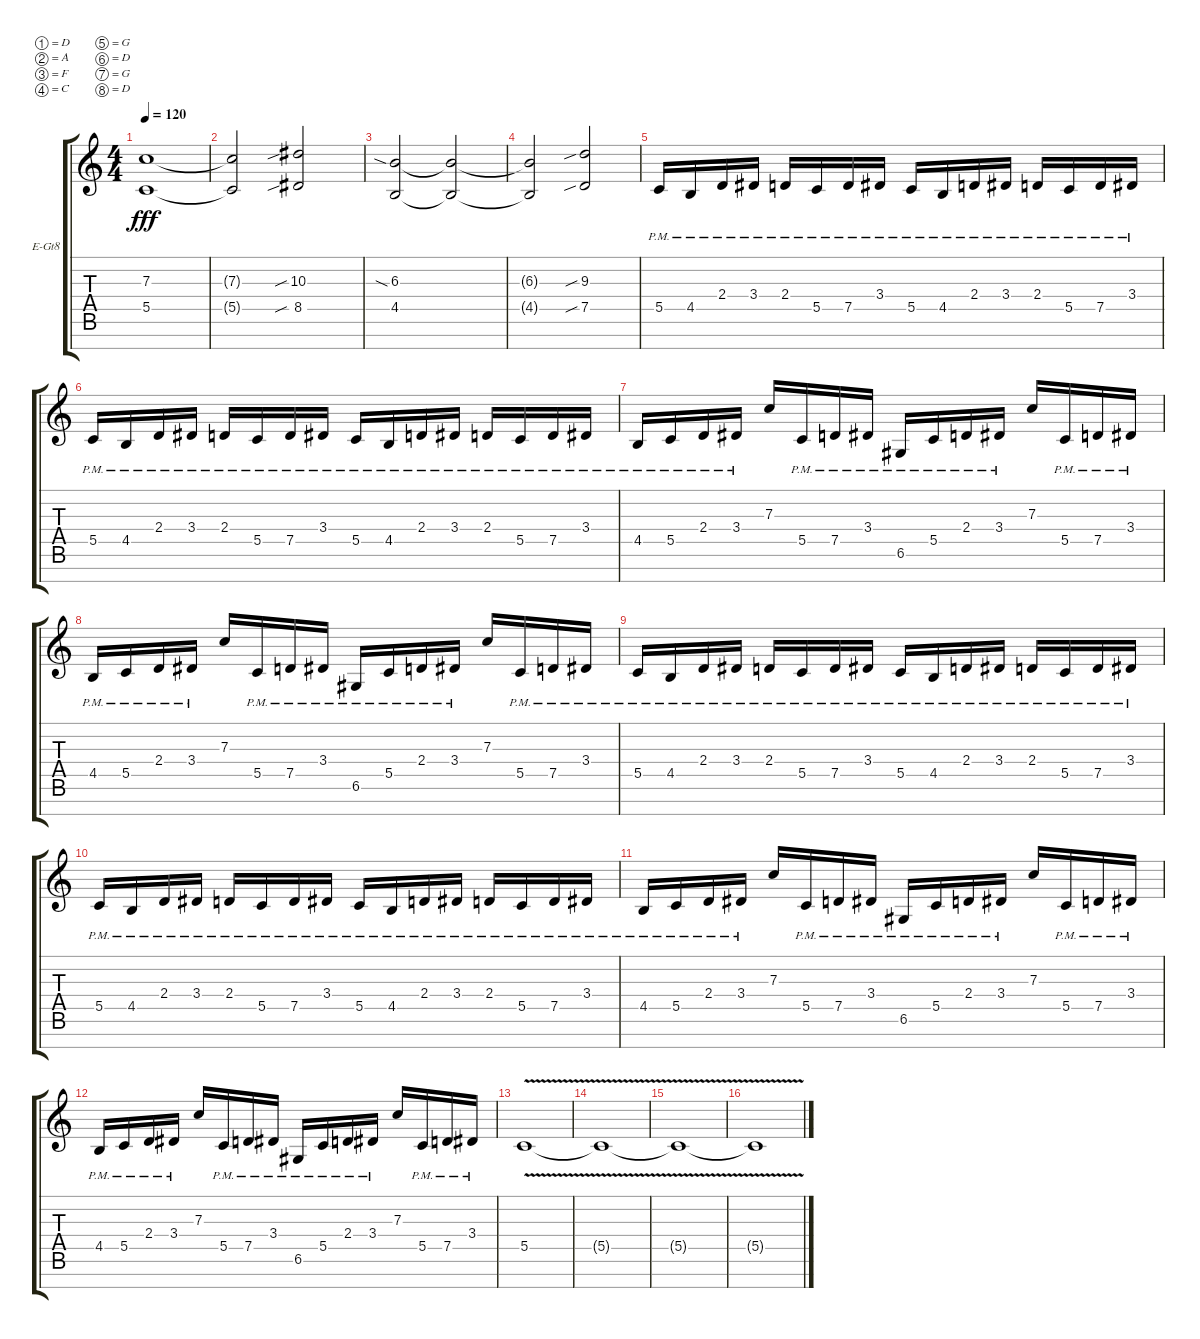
\bracketExtendMode groupsimilarinstruments
\firstSystemTrackNameOrientation horizontal
\otherSystemsTrackNameOrientation horizontal
\track ("Jae" "E-Gt8") {instrument distortionguitar}
\staff {score tabs}
\tuning (D4 A3 F3 C3 G2 D2 G1 D1)
\ts (4 4)
\tempo 120
\clef g2
\ks c
(5.5 7.3).1{dy fff} |
(7.3{t} 5.5{t}).2 (10.3{sib} 8.5{sib}).2 |
(4.5 6.3{sia}).2 (4.5{t} 6.3{t}).2 |
(6.3{t} 4.5{t}).2 (9.3{sib} 7.5{sib}).2 |
5.5{pm}.16 4.5{pm}.16 2.4{pm}.16 3.4{pm}.16 2.4{pm}.16 5.5{pm}.16 7.5{pm}.16 3.4{pm}.16 5.5{pm}.16 4.5{pm}.16 2.4{pm}.16 3.4{pm}.16 2.4{pm}.16 5.5{pm}.16 7.5{pm}.16 3.4{pm}.16 |
5.5{pm}.16 4.5{pm}.16 2.4{pm}.16 3.4{pm}.16 2.4{pm}.16 5.5{pm}.16 7.5{pm}.16 3.4{pm}.16 5.5{pm}.16 4.5{pm}.16 2.4{pm}.16 3.4{pm}.16 2.4{pm}.16 5.5{pm}.16 7.5{pm}.16 3.4{pm}.16 |
4.5{pm}.16 5.5{pm}.16 2.4{pm}.16 3.4{pm}.16 7.3.16 5.5{pm}.16 7.5{pm}.16 3.4{pm}.16 6.6{pm}.16 5.5{pm}.16 2.4{pm}.16 3.4{pm}.16 7.3.16 5.5{pm}.16 7.5{pm}.16 3.4{pm}.16 |
4.5{pm}.16 5.5{pm}.16 2.4{pm}.16 3.4{pm}.16 7.3.16 5.5{pm}.16 7.5{pm}.16 3.4{pm}.16 6.6{pm}.16 5.5{pm}.16 2.4{pm}.16 3.4{pm}.16 7.3.16 5.5{pm}.16 7.5{pm}.16 3.4{pm}.16 |
5.5{pm}.16 4.5{pm}.16 2.4{pm}.16 3.4{pm}.16 2.4{pm}.16 5.5{pm}.16 7.5{pm}.16 3.4{pm}.16 5.5{pm}.16 4.5{pm}.16 2.4{pm}.16 3.4{pm}.16 2.4{pm}.16 5.5{pm}.16 7.5{pm}.16 3.4{pm}.16 |
5.5{pm}.16 4.5{pm}.16 2.4{pm}.16 3.4{pm}.16 2.4{pm}.16 5.5{pm}.16 7.5{pm}.16 3.4{pm}.16 5.5{pm}.16 4.5{pm}.16 2.4{pm}.16 3.4{pm}.16 2.4{pm}.16 5.5{pm}.16 7.5{pm}.16 3.4{pm}.16 |
4.5{pm}.16 5.5{pm}.16 2.4{pm}.16 3.4{pm}.16 7.3.16 5.5{pm}.16 7.5{pm}.16 3.4{pm}.16 6.6{pm}.16 5.5{pm}.16 2.4{pm}.16 3.4{pm}.16 7.3.16 5.5{pm}.16 7.5{pm}.16 3.4{pm}.16 |
4.5{pm}.16 5.5{pm}.16 2.4{pm}.16 3.4{pm}.16 7.3.16 5.5{pm}.16 7.5{pm}.16 3.4{pm}.16 6.6{pm}.16 5.5{pm}.16 2.4{pm}.16 3.4{pm}.16 7.3.16 5.5{pm}.16 7.5{pm}.16 3.4{pm}.16 |
5.5{v}.1 |
5.5{v t}.1 |
5.5{v t}.1 |
5.5{v t}.1
